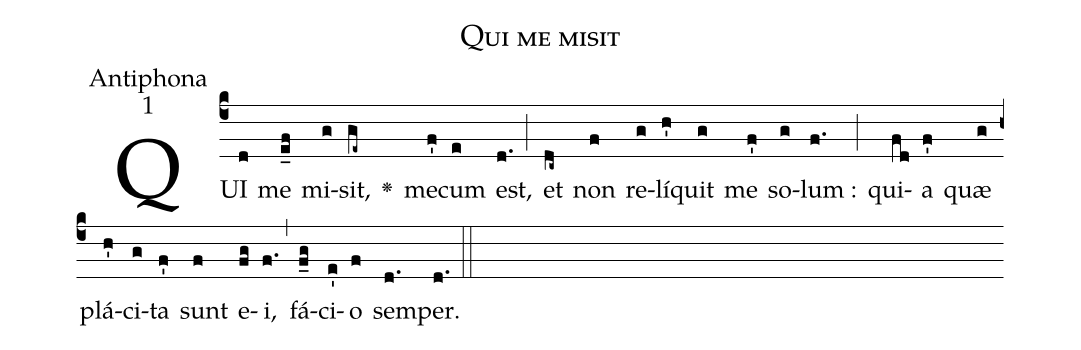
name:Qui me misit;
office-part:Antiphona;
mode:1;
%%
(c4) QUI(d) me(e_f) mi(g)sit,(ge~) <v>\greheightstar</v>() me(f')cum(e) est,(d.) (;)
et(dc~) non(f) re(g)lí(h')quit(g) me(f') so(g)lum :(f.) (;)
qui(fd)a(f') quæ(g) plá(h')ci(g)ta(f') sunt(f) e(fg)i,(f.) (,)
fá(f_g)ci(e')o(f) sem(d.)per.(d.) (::)
